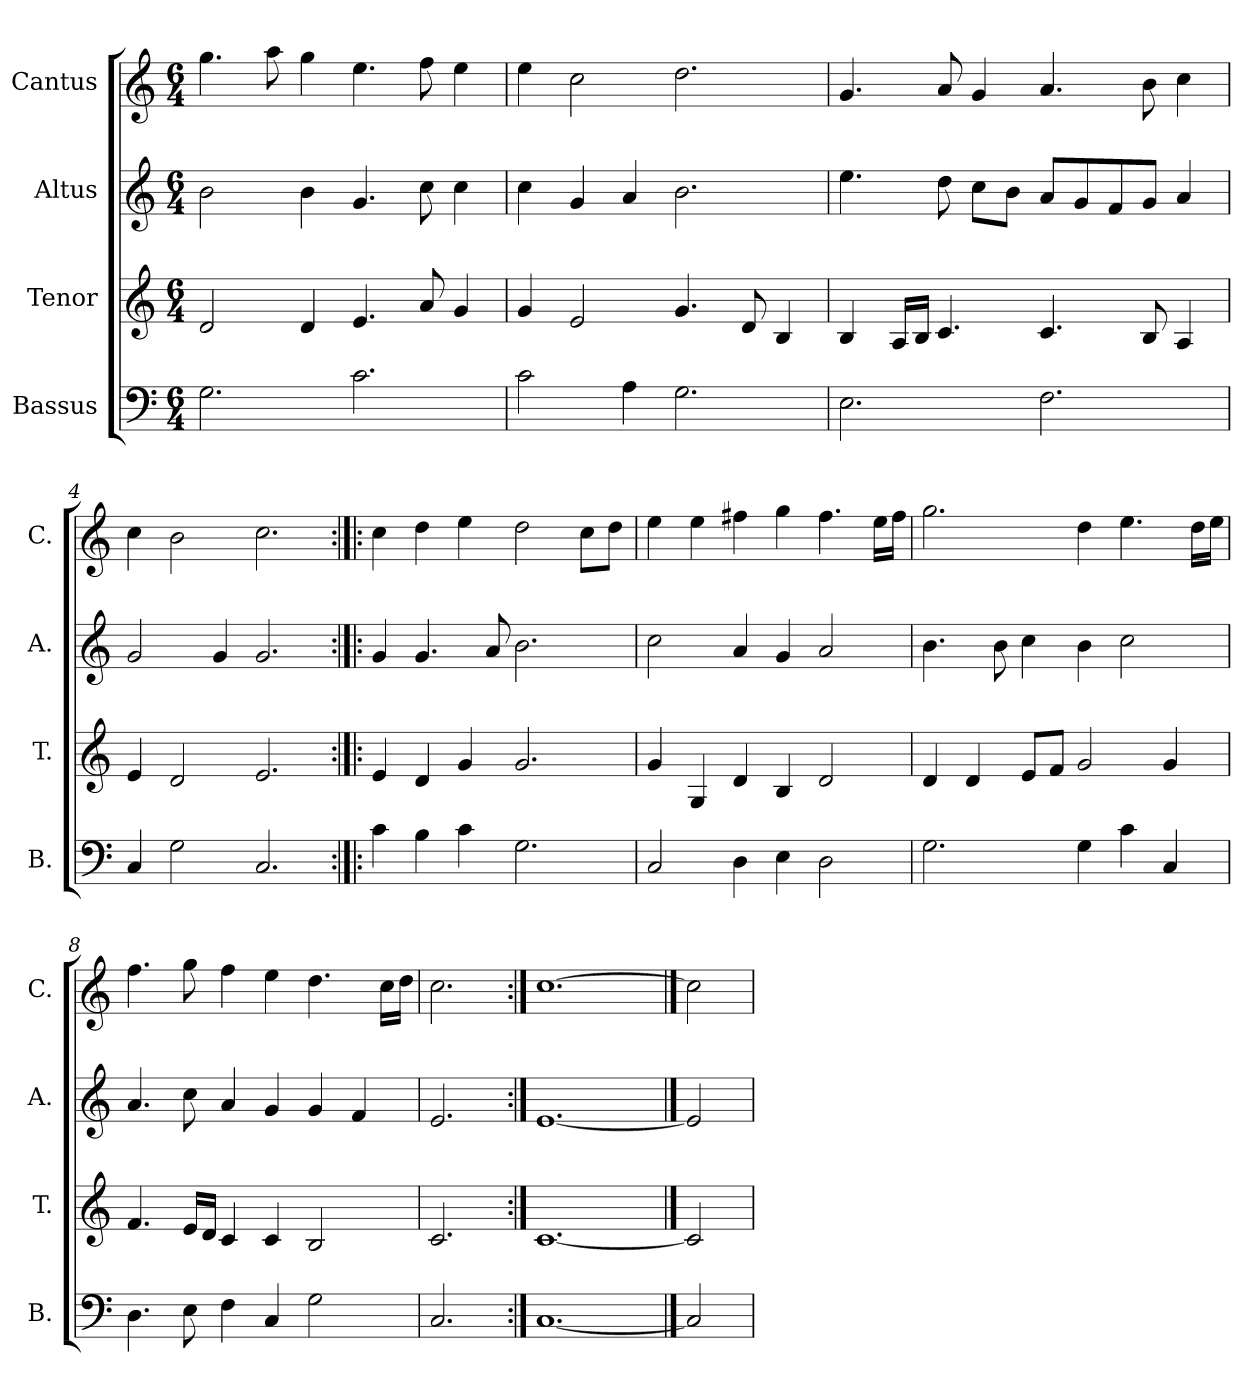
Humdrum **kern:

**kern	**kern	**kern	**kern
*part4	*part3	*part2	*part1
*staff4	*staff3	*staff2	*staff1
*I"Bassus	*I"Tenor	*I"Altus	*I"Cantus
*I'B.	*I'T.	*I'A.	*I'C.
*clefF4	*clefG2	*clefG2	*clefG2
*k[]	*k[]	*k[]	*k[]
*M6/4	*M6/4	*M6/4	*M6/4
=1	=1	=1	=1
2.G\	2d/	2b\	4.gg\
.	.	.	8aa\
.	4d/	4b\	4gg\
2.c\	4.e/	4.g/	4.ee\
.	8a/	8cc\	8ff\
.	4g/	4cc\	4ee\
=2	=2	=2	=2
2c\	4g/	4cc\	4ee\
.	2e/	4g/	2cc\
4A\	.	4a/	.
2.G\	4.g/	2.b\	2.dd\
.	8d/	.	.
.	4B/	.	.
=3	=3	=3	=3
2.E\	4B/	4.ee\	4.g/
.	16A/LL	.	.
.	16B/JJ	.	.
.	4.c/	8dd\	8a/
.	.	8cc\L	4g/
.	.	8b\J	.
2.F\	4.c/	8a/L	4.a/
.	.	8g/	.
.	.	8f/	.
.	8B/	8g/J	8b\
.	4A/	4a/	4cc\
=4	=4	=4	=4
4C/	4e/	2g/	4cc\
2G\	2d/	.	2b\
.	.	4g/	.
2.C/	2.e/	2.g/	2.cc\
=5:|!|:	=5:|!|:	=5:|!|:	=5:|!|:
4c\	4e/	4g/	4cc\
4B\	4d/	4.g/	4dd\
4c\	4g/	.	4ee\
.	.	8a/	.
2.G\	2.g/	2.b\	2dd\
.	.	.	8cc\L
.	.	.	8dd\J
=6	=6	=6	=6
2C/	4g/	2cc\	4ee\
.	4G/	.	4ee\
4D\	4d/	4a/	4ff#X\
4E\	4B/	4g/	4gg\
2D\	2d/	2a/	4.ff#\
.	.	.	16ee\LL
.	.	.	16ff#\JJ
=7	=7	=7	=7
2.G\	4d/	4.b\	2.gg\
.	4d/	.	.
.	.	8b\	.
.	8e/L	4cc\	.
.	8f/J	.	.
4G\	2g/	4b\	4dd\
4c\	.	2cc\	4.ee\
4C/	4g/	.	.
.	.	.	16dd\LL
.	.	.	16ee\JJ
=8	=8	=8	=8
4.D\	4.f/	4.a/	4.ff\
8E\	16e/LL	8cc\	8gg\
.	16d/JJ	.	.
4F\	4c/	4a/	4ff\
4C/	4c/	4g/	4ee\
2G\	2B/	4g/	4.dd\
.	.	4f/	.
.	.	.	16cc\LL
.	.	.	16dd\JJ
=9	=9	=9	=9
2.C/	2.c/	2.e/	2.cc\
=10:|!	=10:|!	=10:|!	=10:|!
[1.C	[1.c	[1.e	[1.cc
==11	==11	==11	==11
2C]	2c]	2e]	2cc]
=	=	=	=
*-	*-	*-	*-
